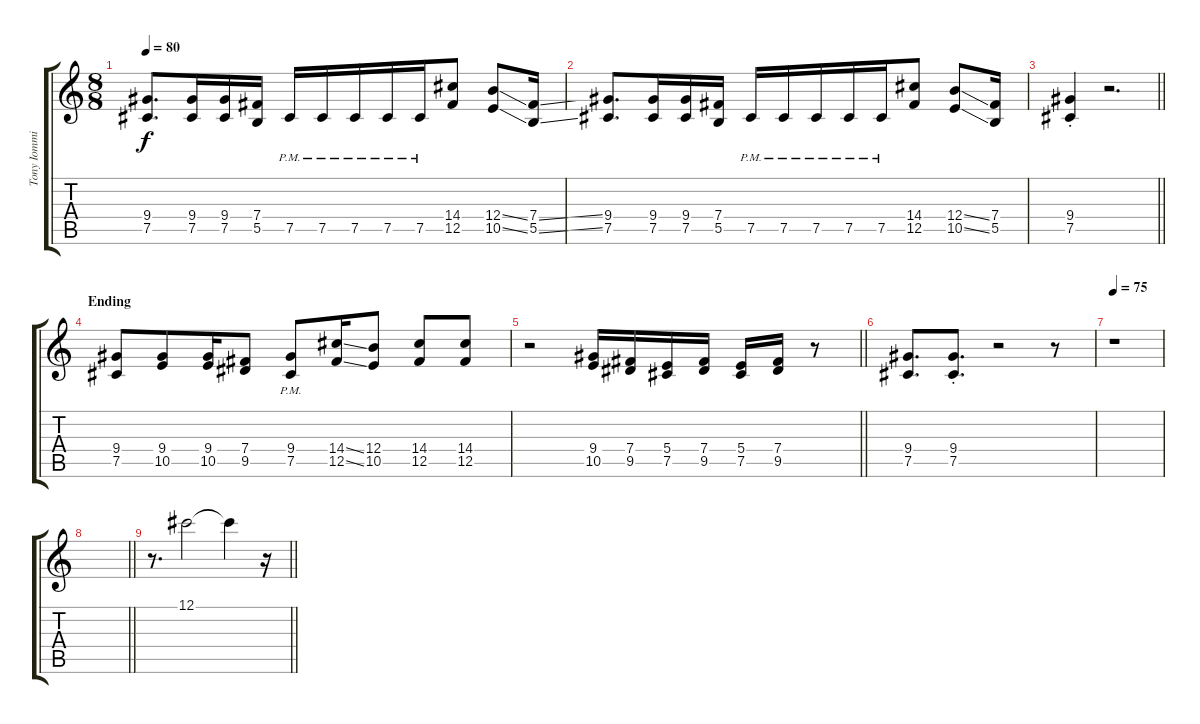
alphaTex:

\track ("Tony Iommi (Guitar)" "Tony Iommi") {instrument distortionguitar}
\staff {score tabs}
\tuning (Db4 Ab3 E3 B2 Gb2 Db2) {hide}
\ts (8 8)
\tempo 80
\clef g2
\ks c
(9.4 7.5).8{d dy f} (9.4 7.5).16 (9.4 7.5).16 (7.4 5.5).16 7.5{pm}.16 7.5{pm}.16 7.5{pm}.16 7.5{pm}.16 7.5{pm}.16 (14.4 12.5).8 (12.4{ss} 10.5{ss}).8 (7.4{ss} 5.5{ss}).16 |
(9.4 7.5).8{d} (9.4 7.5).16 (9.4 7.5).16 (7.4 5.5).16 7.5{pm}.16 7.5{pm}.16 7.5{pm}.16 7.5{pm}.16 7.5{pm}.16 (14.4 12.5).8 (12.4{ss} 10.5{ss}).8 (7.4 5.5).16 |
\barLineRight lightlight
(9.4{st} 7.5{st}).4 r.2{d} |
\section ("" "Ending ")
(9.4 7.5).8 (9.4 10.5).8 (9.4 10.5).16 (7.4 9.5).8 (9.4{pm} 7.5{pm}).8 (14.4{ss} 12.5{ss}).16 (12.4 10.5).8 (14.4 12.5).8 (14.4 12.5).8 |
\barLineRight lightlight
r.2 (9.4 10.5).16 (7.4 9.5).16 (5.4 7.5).16 (7.4 9.5).16 (5.4 7.5).16 (7.4 9.5).16 r.8 |
(9.4 7.5).8{d} (9.4{st} 7.5{st}).8{d} r.2 r.8 |
\tempo 75
r.1 |
\barLineRight lightlight
|
\barLineRight lightlight
r.8{d} 12.1.2 12.1{t}.4 r.16
